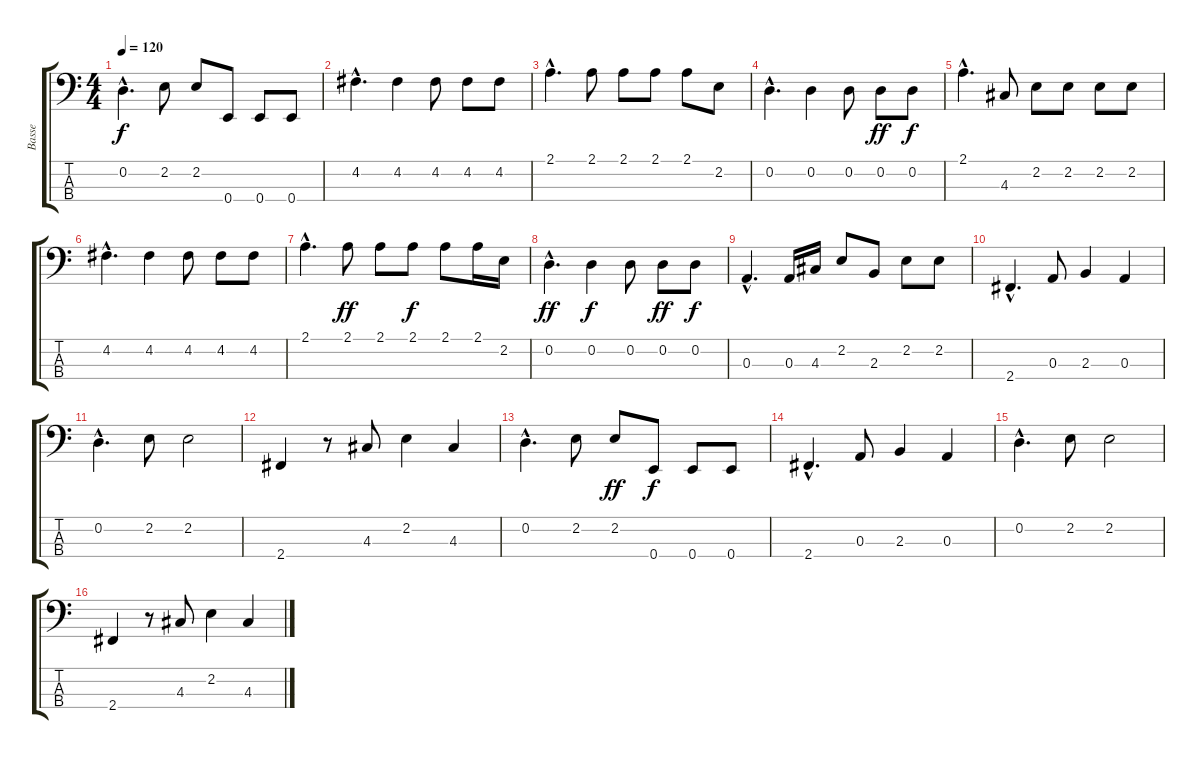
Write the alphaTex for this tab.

\track ("Basse" "Basse") {instrument electricbassfinger}
\staff {score tabs}
\tuning (G2 D2 A1 E1) {hide}
\ts (4 4)
\tempo 120
\clef f4
\ks c
0.2{hac}.4{d dy f} 2.2.8 2.2.8 0.4.8 0.4.8 0.4.8 |
4.2{hac}.4{d} 4.2.4 4.2.8 4.2.8 4.2.8 |
2.1{hac}.4{d} 2.1.8 2.1.8 2.1.8 2.1.8 2.2.8 |
0.2{hac}.4{d} 0.2.4 0.2.8 0.2.8{dy ff} 0.2.8{dy f} |
2.1{hac}.4{d} 4.3.8 2.2.8 2.2.8 2.2.8 2.2.8 |
4.2{hac}.4{d} 4.2.4 4.2.8 4.2.8 4.2.8 |
2.1{hac}.4{d} 2.1.8{dy ff} 2.1.8 2.1.8{dy f} 2.1.8 2.1.16 2.2.16 |
0.2{hac}.4{d dy ff} 0.2.4{dy f} 0.2.8 0.2.8{dy ff} 0.2.8{dy f} |
0.3{hac}.4{d} 0.3.16 4.3.16 2.2.8 2.3.8 2.2.8 2.2.8 |
2.4{hac}.4{d} 0.3.8 2.3.4 0.3.4 |
0.2{hac}.4{d} 2.2.8 2.2.2 |
2.4.4 r.8 4.3.8 2.2.4 4.3.4 |
0.2{hac}.4{d} 2.2.8 2.2.8{dy ff} 0.4.8{dy f} 0.4.8 0.4.8 |
2.4{hac}.4{d} 0.3.8 2.3.4 0.3.4 |
0.2{hac}.4{d} 2.2.8 2.2.2 |
2.4.4 r.8 4.3.8 2.2.4 4.3.4
